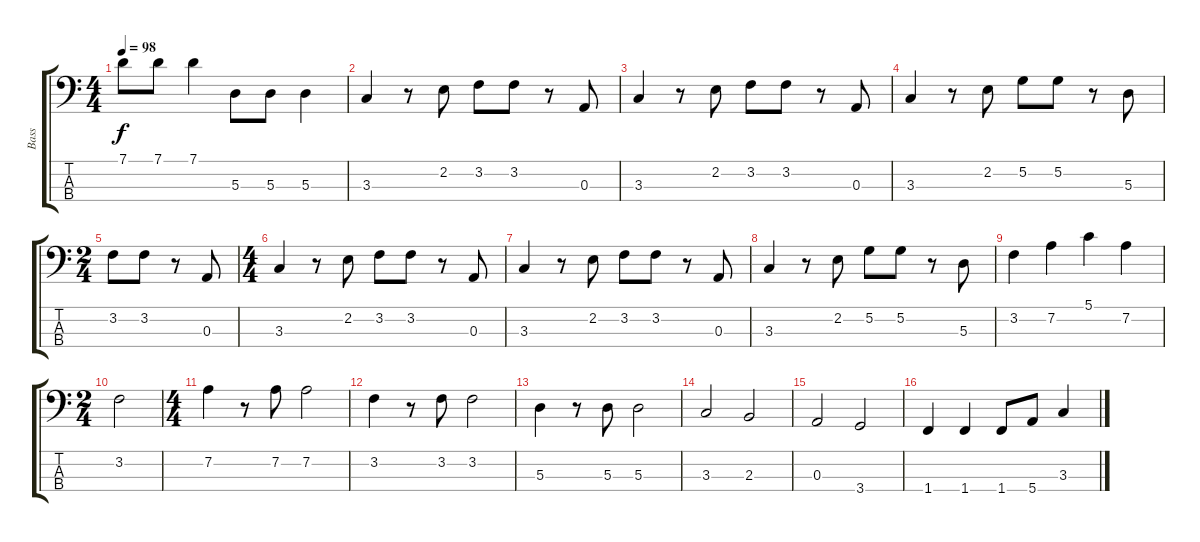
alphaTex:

\track ("Bass" "Bass") {instrument electricbassfinger}
\staff {score tabs}
\tuning (G2 D2 A1 E1) {hide}
\ts (4 4)
\tempo 98
\clef f4
\ks c
7.1.8{dy f} 7.1.8 7.1.4 5.3.8 5.3.8 5.3.4 |
3.3.4 r.8 2.2.8 3.2.8 3.2.8 r.8 0.3.8 |
3.3.4 r.8 2.2.8 3.2.8 3.2.8 r.8 0.3.8 |
3.3.4 r.8 2.2.8 5.2.8 5.2.8 r.8 5.3.8 |
\ts (2 4)
3.2.8 3.2.8 r.8 0.3.8 |
\ts (4 4)
3.3.4 r.8 2.2.8 3.2.8 3.2.8 r.8 0.3.8 |
3.3.4 r.8 2.2.8 3.2.8 3.2.8 r.8 0.3.8 |
3.3.4 r.8 2.2.8 5.2.8 5.2.8 r.8 5.3.8 |
3.2.4 7.2.4 5.1.4 7.2.4 |
\ts (2 4)
3.2.2 |
\ts (4 4)
7.2.4 r.8 7.2.8 7.2.2 |
3.2.4 r.8 3.2.8 3.2.2 |
5.3.4 r.8 5.3.8 5.3.2 |
3.3.2 2.3.2 |
0.3.2 3.4.2 |
1.4.4 1.4.4 1.4.8 5.4.8 3.3.4
